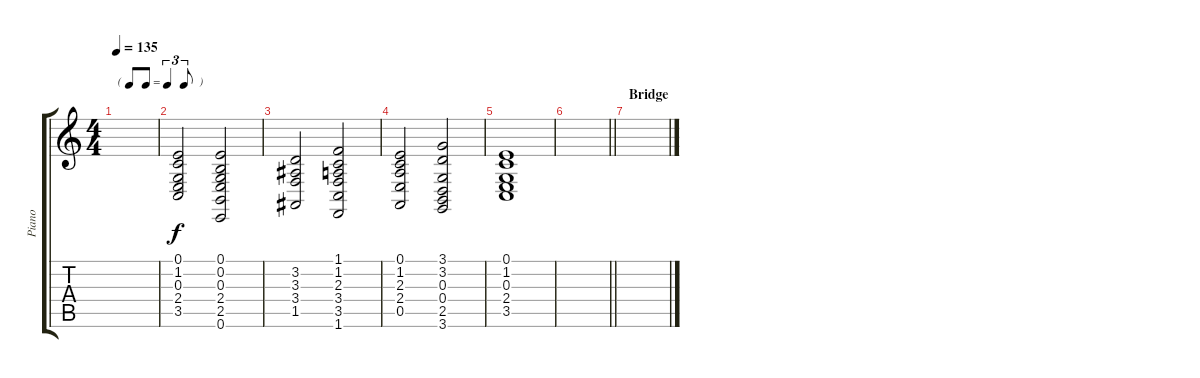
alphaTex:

\track ("Piano" "Piano") {instrument electricpiano1}
\staff {score tabs}
\tuning (E4 B3 G3 D3 A2 E2) {hide}
\ts (4 4)
\tf triplet8th
\tempo 135
\clef g2
\ks c
|
(0.1 1.2 0.3 2.4 3.5).2 (0.1 0.2 0.3 2.4 2.5 0.6).2 |
(3.2 3.3 3.4 1.5).2 (1.1 1.2 2.3 3.4 3.5 1.6).2 |
(0.1 1.2 2.3 2.4 0.5).2 (3.1 3.2 0.3 0.4 2.5 3.6).2 |
(0.1 1.2 0.3 2.4 3.5).1 |
\barLineRight lightlight
|
\section ("" "Bridge")
